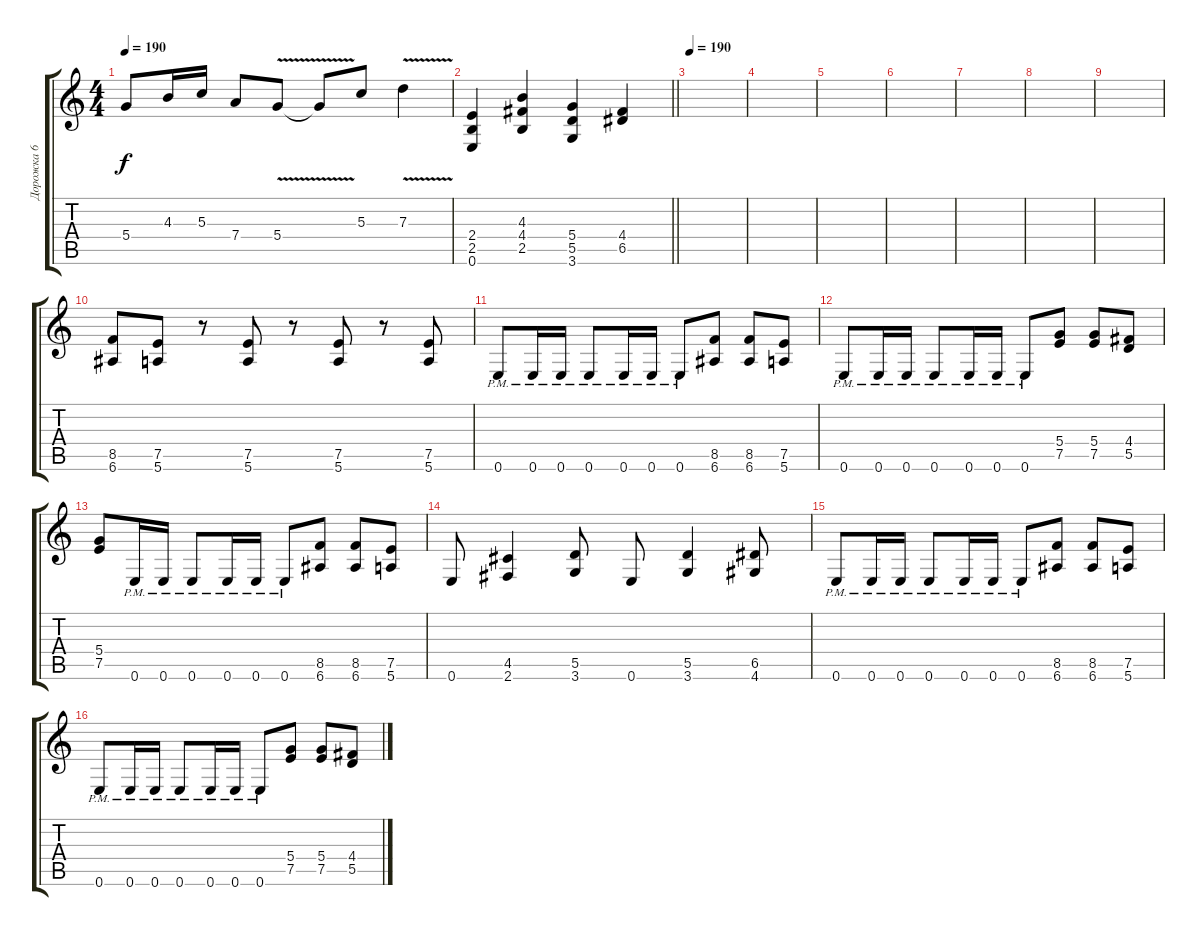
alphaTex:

\track ("Дорожка 6" "Дорожка 6") {instrument distortionguitar}
\staff {score tabs}
\tuning (E4 B3 G3 D3 A2 E2) {hide}
\ts (4 4)
\tempo 190
\clef g2
\ks c
5.4{t}.8{dy f} 4.3.16 5.3.16 7.4.8 5.4{v}.8 5.4{t}.8 5.3.8 7.3{v}.4 |
\barLineRight lightlight
(2.4 2.5 0.6).4 (4.3 4.4 2.5).4 (5.4 5.5 3.6).4 (4.4 6.5).4 |
\tempo 190
|
|
|
|
|
|
|
(8.5 6.6).8 (7.5 5.6).8 r.8 (7.5 5.6).8 r.8 (7.5 5.6).8 r.8 (7.5 5.6).8 |
0.6{pm}.8 0.6{pm}.16 0.6{pm}.16 0.6{pm}.8 0.6{pm}.16 0.6{pm}.16 0.6{pm}.8 (8.5 6.6).8 (8.5 6.6).8 (7.5 5.6).8 |
0.6{pm}.8 0.6{pm}.16 0.6{pm}.16 0.6{pm}.8 0.6{pm}.16 0.6{pm}.16 0.6{pm}.8 (5.4 7.5).8 (5.4 7.5).8 (4.4 5.5).8 |
(5.4 7.5).8 0.6{pm}.16 0.6{pm}.16 0.6{pm}.8 0.6{pm}.16 0.6{pm}.16 0.6{pm}.8 (8.5 6.6).8 (8.5 6.6).8 (7.5 5.6).8 |
0.6.8 (4.5 2.6).4 (5.5 3.6).8 0.6.8 (5.5 3.6).4 (6.5 4.6).8 |
0.6{pm}.8 0.6{pm}.16 0.6{pm}.16 0.6{pm}.8 0.6{pm}.16 0.6{pm}.16 0.6{pm}.8 (8.5 6.6).8 (8.5 6.6).8 (7.5 5.6).8 |
0.6{pm}.8 0.6{pm}.16 0.6{pm}.16 0.6{pm}.8 0.6{pm}.16 0.6{pm}.16 0.6{pm}.8 (5.4 7.5).8 (5.4 7.5).8 (4.4 5.5).8
